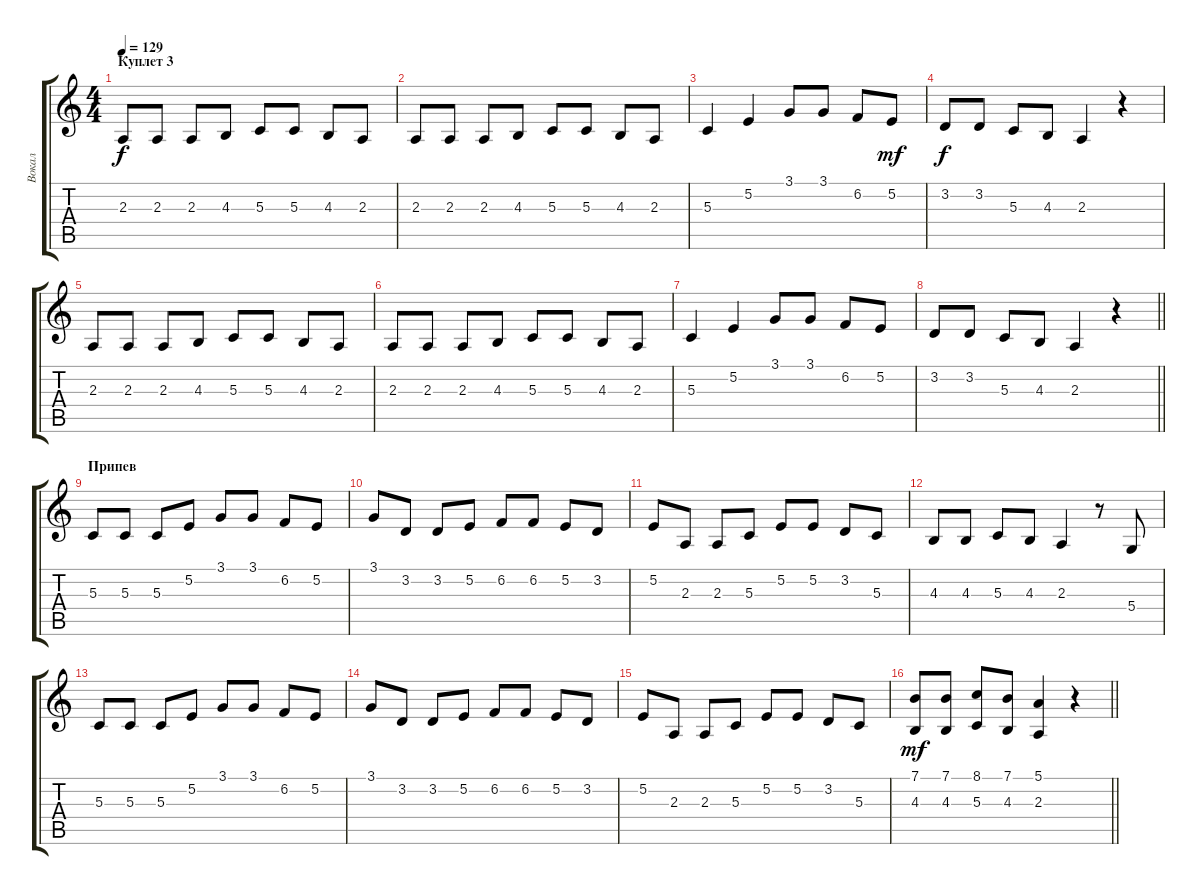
\track ("Вокал" "Вокал") {instrument tenorsax}
\staff {score tabs}
\tuning (E4 B3 G3 D3 A2 E2) {hide}
\ts (4 4)
\section ("" "Куплет 3")
\tempo 129
\clef g2
\ks c
2.3.8{dy f} 2.3.8 2.3.8 4.3.8 5.3.8 5.3.8 4.3.8 2.3.8 |
2.3.8 2.3.8 2.3.8 4.3.8 5.3.8 5.3.8 4.3.8 2.3.8 |
5.3.4 5.2.4 3.1.8 3.1.8 6.2.8 5.2.8{dy mf} |
3.2.8{dy f} 3.2.8 5.3.8 4.3.8 2.3.4 r.4 |
2.3.8 2.3.8 2.3.8 4.3.8 5.3.8 5.3.8 4.3.8 2.3.8 |
2.3.8 2.3.8 2.3.8 4.3.8 5.3.8 5.3.8 4.3.8 2.3.8 |
5.3.4 5.2.4 3.1.8 3.1.8 6.2.8 5.2.8 |
\barLineRight lightlight
3.2.8 3.2.8 5.3.8 4.3.8 2.3.4 r.4 |
\section ("" "Припев")
5.3.8 5.3.8 5.3.8 5.2.8 3.1.8 3.1.8 6.2.8 5.2.8 |
3.1.8 3.2.8 3.2.8 5.2.8 6.2.8 6.2.8 5.2.8 3.2.8 |
5.2.8 2.3.8 2.3.8 5.3.8 5.2.8 5.2.8 3.2.8 5.3.8 |
4.3.8 4.3.8 5.3.8 4.3.8 2.3.4 r.8 5.4.8 |
5.3.8 5.3.8 5.3.8 5.2.8 3.1.8 3.1.8 6.2.8 5.2.8 |
3.1.8 3.2.8 3.2.8 5.2.8 6.2.8 6.2.8 5.2.8 3.2.8 |
5.2.8 2.3.8 2.3.8 5.3.8 5.2.8 5.2.8 3.2.8 5.3.8 |
\barLineRight lightlight
(7.1 4.3).8{dy mf} (7.1 4.3).8 (8.1 5.3).8 (7.1 4.3).8 (5.1 2.3).4 r.4
